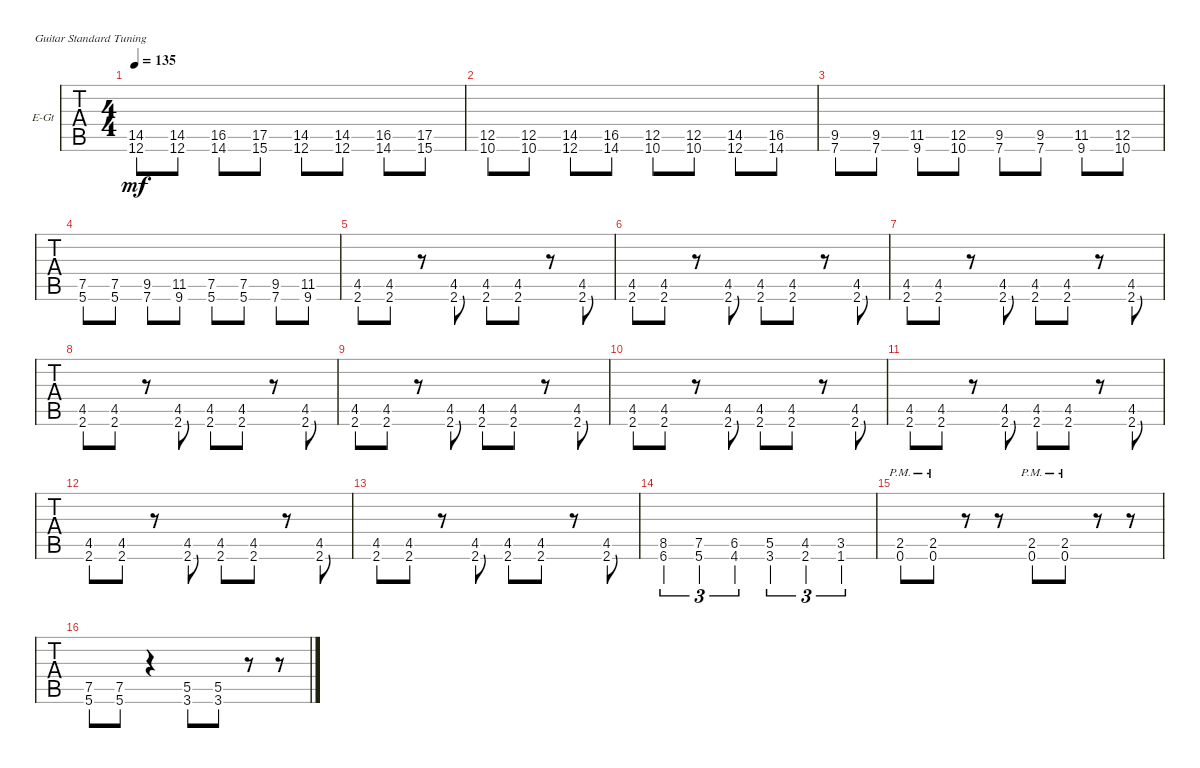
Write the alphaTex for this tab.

\defaultSystemsLayout 4
\bracketExtendMode groupsimilarinstruments
\firstSystemTrackNameOrientation horizontal
\otherSystemsTrackNameOrientation horizontal
\track ("Electric Guitar 2" "E-Gt") {instrument distortionguitar}
\staff {tabs}
\tuning (E4 B3 G3 D3 A2 E2)
\ts (4 4)
\tempo 135
\clef g2
\ks c
(12.6 14.5).8{dy mf} (12.6 14.5).8 (14.6 16.5).8 (15.6 17.5).8 (12.6 14.5).8 (12.6 14.5).8 (14.6 16.5).8 (15.6 17.5).8 |
(10.6 12.5).8 (10.6 12.5).8 (12.6 14.5).8 (14.6 16.5).8 (10.6 12.5).8 (10.6 12.5).8 (12.6 14.5).8 (14.6 16.5).8 |
(7.6 9.5).8 (7.6 9.5).8 (9.6 11.5).8 (10.6 12.5).8 (7.6 9.5).8 (7.6 9.5).8 (9.6 11.5).8 (10.6 12.5).8 |
(5.6 7.5).8 (5.6 7.5).8 (7.6 9.5).8 (9.6 11.5).8 (5.6 7.5).8 (5.6 7.5).8 (7.6 9.5).8 (9.6 11.5).8 |
(4.5 2.6).8 (2.6 4.5).8 r.8 (4.5 2.6).8 (4.5 2.6).8 (4.5 2.6).8 r.8 (2.6 4.5).8 |
(4.5 2.6).8 (2.6 4.5).8 r.8 (4.5 2.6).8 (4.5 2.6).8 (4.5 2.6).8 r.8 (2.6 4.5).8 |
(4.5 2.6).8 (2.6 4.5).8 r.8 (4.5 2.6).8 (4.5 2.6).8 (4.5 2.6).8 r.8 (2.6 4.5).8 |
(4.5 2.6).8 (2.6 4.5).8 r.8 (4.5 2.6).8 (4.5 2.6).8 (4.5 2.6).8 r.8 (2.6 4.5).8 |
(4.5 2.6).8 (2.6 4.5).8 r.8 (4.5 2.6).8 (4.5 2.6).8 (4.5 2.6).8 r.8 (2.6 4.5).8 |
(4.5 2.6).8 (2.6 4.5).8 r.8 (4.5 2.6).8 (4.5 2.6).8 (4.5 2.6).8 r.8 (2.6 4.5).8 |
(4.5 2.6).8 (2.6 4.5).8 r.8 (4.5 2.6).8 (4.5 2.6).8 (4.5 2.6).8 r.8 (2.6 4.5).8 |
(4.5 2.6).8 (2.6 4.5).8 r.8 (4.5 2.6).8 (4.5 2.6).8 (4.5 2.6).8 r.8 (2.6 4.5).8 |
(4.5 2.6).8 (2.6 4.5).8 r.8 (4.5 2.6).8 (4.5 2.6).8 (4.5 2.6).8 r.8 (2.6 4.5).8 |
(6.6 8.5).4{tu (3 2)} (5.6 7.5).4{tu (3 2)} (4.6 6.5).4{tu (3 2)} (3.6 5.5).4{tu (3 2)} (2.6 4.5).4{tu (3 2)} (1.6 3.5).4{tu (3 2)} |
(0.6{pm} 2.5{pm}).8 (0.6{pm} 2.5{pm}).8 r.8 r.8 (0.6{pm} 2.5{pm}).8 (0.6{pm} 2.5{pm}).8 r.8 r.8 |
(7.5 5.6).8 (5.6 7.5).8 r.4 (5.5 3.6).8 (3.6 5.5).8 r.8 r.8
